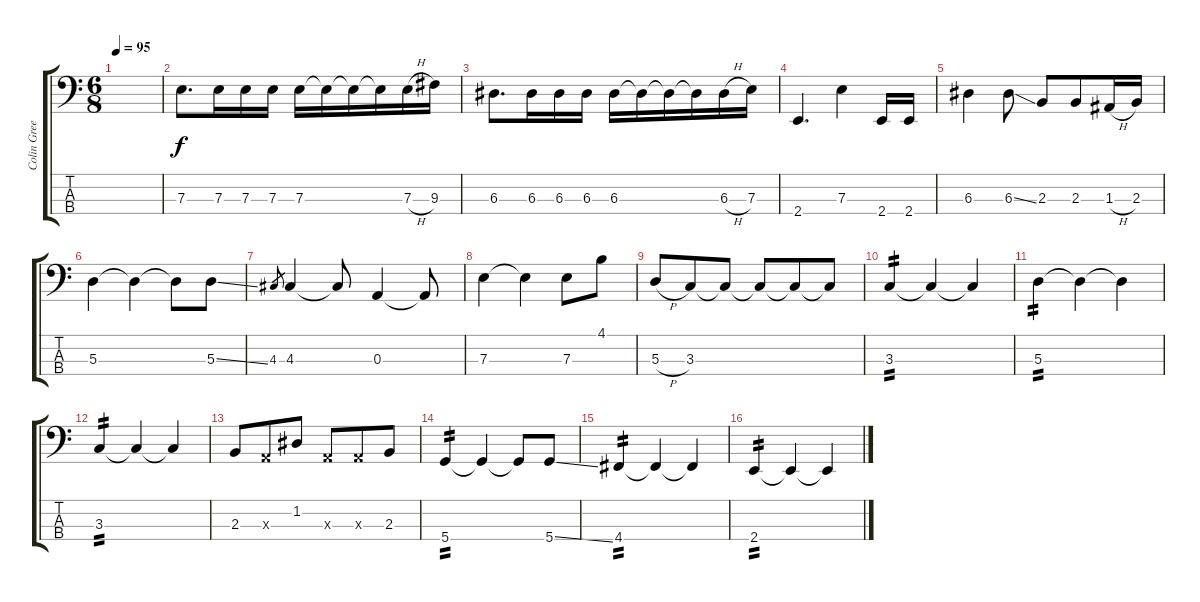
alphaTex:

\track ("Colin Greenwood (Basse)" "Colin Gree") {instrument electricbassfinger}
\staff {score tabs}
\tuning (G2 D2 A1 D1) {hide}
\ts (6 8)
\tempo 95
\clef f4
\ks c
|
7.3.8{d} 7.3.16 7.3.16 7.3.16 7.3.16 7.3{t}.16 7.3{t}.16 7.3{t}.16 7.3{h}.16 9.3.16 |
6.3.8{d} 6.3.16 6.3.16 6.3.16 6.3.16 6.3{t}.16 6.3{t}.16 6.3{t}.16 6.3{h}.16 7.3.16 |
2.4.4{d} 7.3.4 2.4.16 2.4.16 |
6.3.4 6.3{ss}.8 2.3.8 2.3.8 1.3{h}.16 2.3.16 |
5.3.4 5.3{t}.4 5.3{t}.8 5.3{ss}.8 |
4.3.8{gr} 4.3.4 4.3{t}.8 0.3.4 0.3{t}.8 |
7.3.4 7.3{t}.4 7.3.8 4.1.8 |
5.3{h}.8 3.3.8 3.3{t}.8 3.3{t}.8 3.3{t}.8 3.3{t}.8 |
3.3.4{tp 2} 3.3{t}.4 3.3{t}.4 |
5.3.4{tp 2} 5.3{t}.4 5.3{t}.4 |
3.3.4{tp 2} 3.3{t}.4 3.3{t}.4 |
2.3.8 0.3{x}.8 1.2.8 0.3{x}.8 0.3{x}.8 2.3.8 |
5.4.4{tp 2} 5.4{t}.4 5.4{t}.8 5.4{ss}.8 |
4.4.4{tp 2} 4.4{t}.4 4.4{t}.4 |
2.4.4{tp 2} 2.4{t}.4 2.4{t}.4
